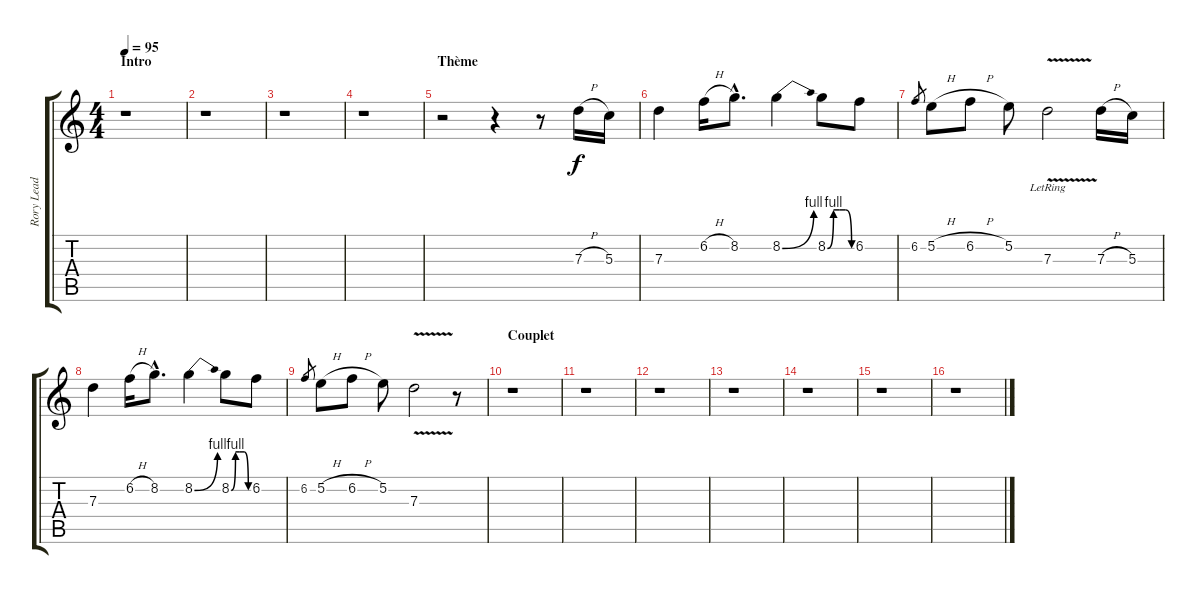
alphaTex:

\track ("Rory Lead 1" "Rory Lead ") {instrument distortionguitar}
\staff {score tabs}
\tuning (E4 B3 G3 D3 A2 E2) {hide}
\ts (4 4)
\section ("" "Intro")
\tempo 95
\clef g2
\ks c
r.1{dy f instrument distortionguitar} |
r.1 |
r.1 |
r.1 |
\section ("" "Thème")
r.2 r.4 r.8 7.3{h}.16 5.3.16 |
7.3.4 6.2{h}.16 8.2{hac}.8{d} 8.2{be (bend 0 0 60 4)}.4 8.2{be (custom 0 0 15 4 30 4 45 4 60 0)}.8 6.2.8 |
6.2.8{gr} 5.2{h}.8 6.2{h}.8 5.2.8 7.3{v lr}.2 7.3{h}.16 5.3.16 |
7.3.4 6.2{h}.16 8.2{hac}.8{d} 8.2{be (bend 0 0 60 4)}.4 8.2{be (custom 0 0 15 4 30 4 45 4 60 0)}.8 6.2.8 |
6.2.8{gr} 5.2{h}.8 6.2{h}.8 5.2.8 7.3{v}.2 r.8 |
\section ("" "Couplet")
r.1 |
r.1 |
r.1 |
r.1 |
r.1 |
r.1 |
r.1
